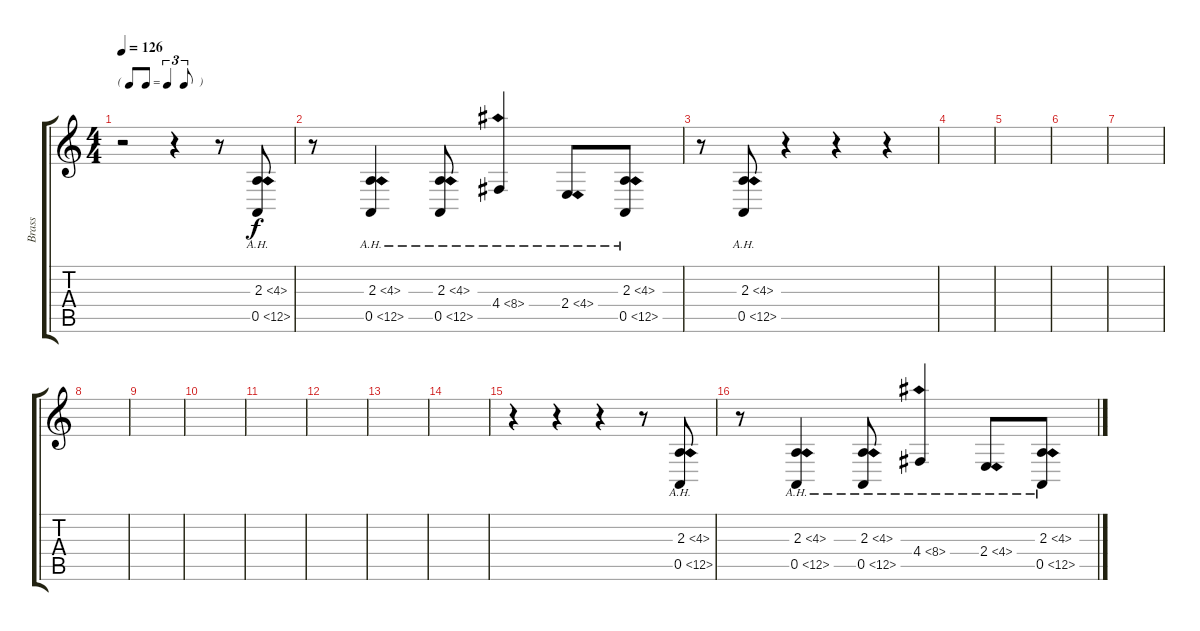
\track ("Brass" "Brass") {instrument brasssection}
\staff {score tabs}
\tuning (E4 B3 G3 D3 A2 E2) {hide}
\ts (4 4)
\tf triplet8th
\tempo 126
\clef g2
\ks c
r.2{dy f instrument brasssection} r.4 r.8 (2.3{ah 2} 0.5{ah 12}).8 |
r.8 (2.3{ah 2} 0.5{ah 12}).4 (2.3{ah 2} 0.5{ah 12}).8 4.4{ah 4}.4 2.4{ah 2}.8 (2.3{ah 2} 0.5{ah 12}).8 |
r.8 (2.3{ah 2} 0.5{ah 12}).8 r.4 r.4 r.4 |
|
|
|
|
|
|
|
|
|
|
|
r.4 r.4 r.4 r.8 (2.3{ah 2} 0.5{ah 12}).8 |
r.8 (2.3{ah 2} 0.5{ah 12}).4 (2.3{ah 2} 0.5{ah 12}).8 4.4{ah 4}.4 2.4{ah 2}.8 (2.3{ah 2} 0.5{ah 12}).8
